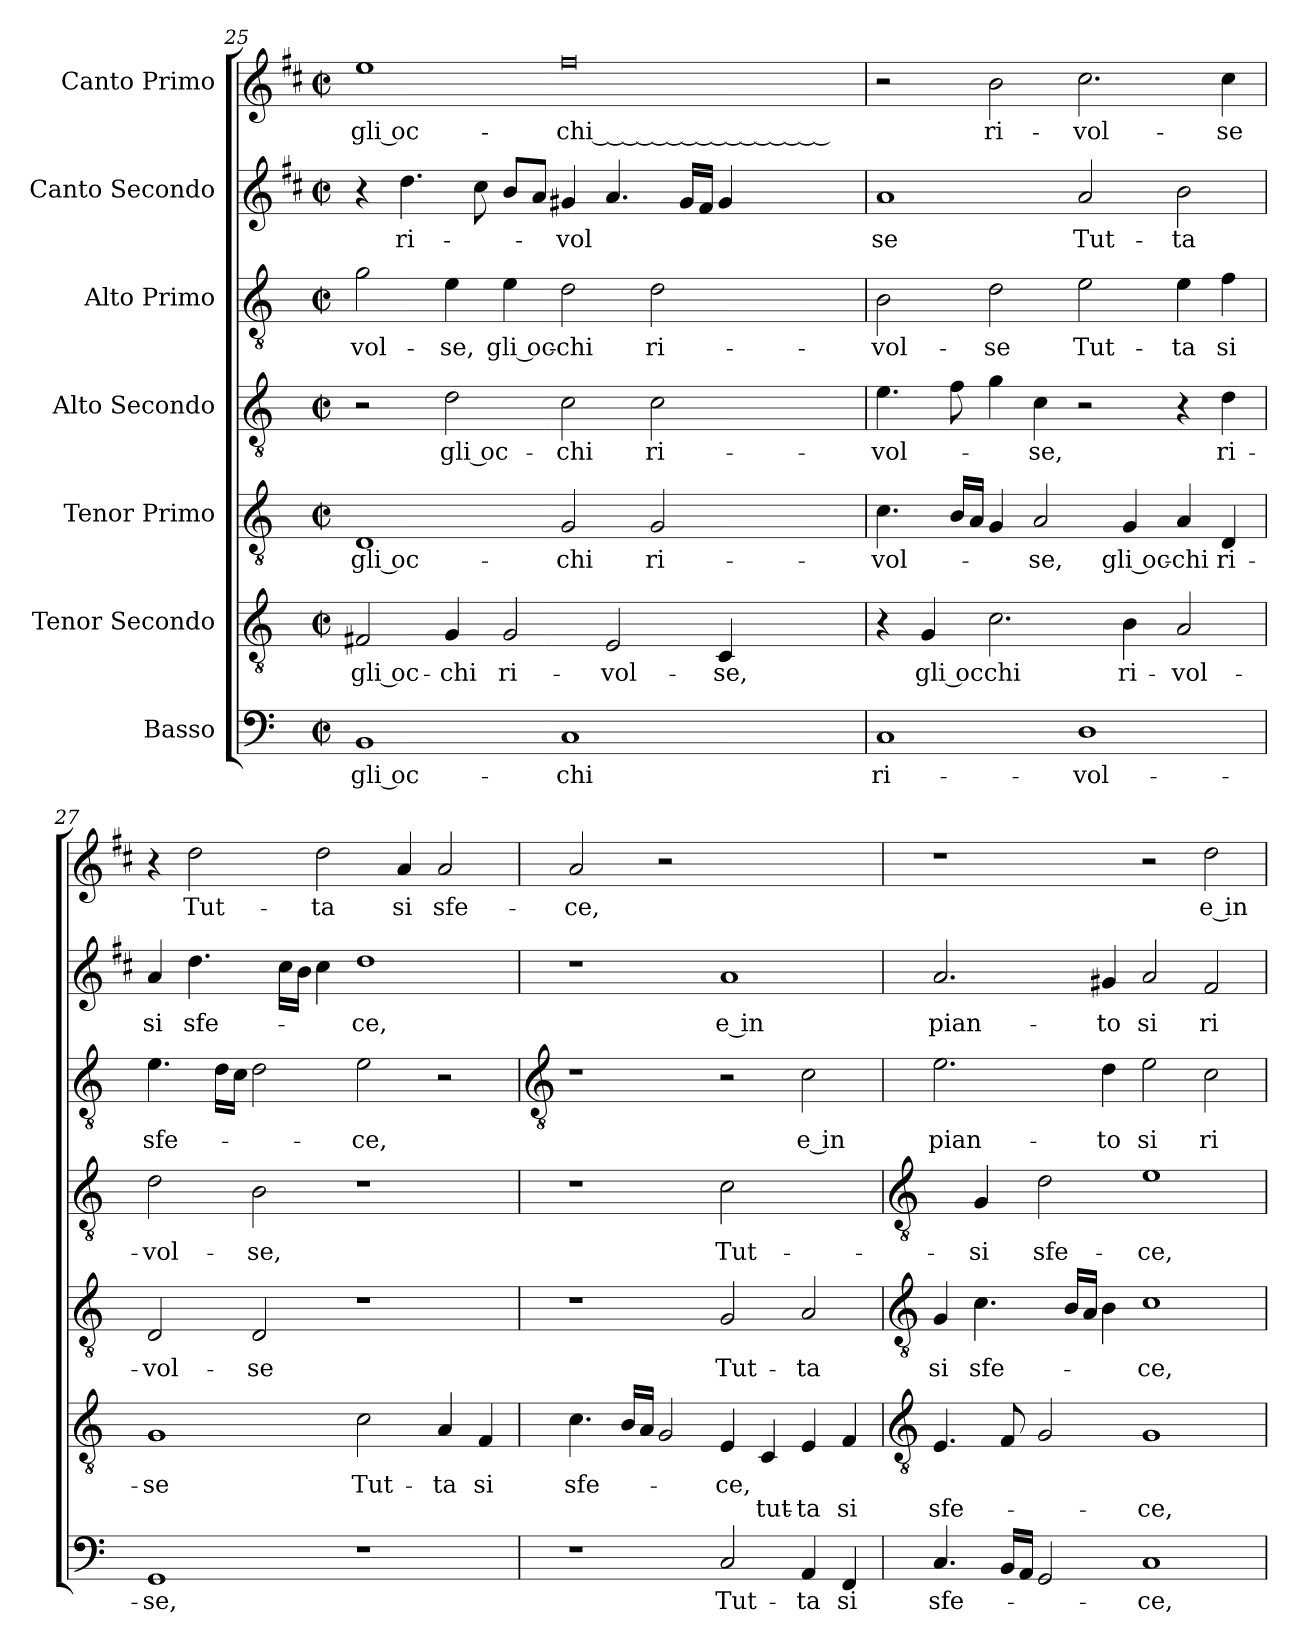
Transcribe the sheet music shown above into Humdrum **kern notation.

**kern	**text	**kern	**text	**text	**kern	**text	**kern	**text	**kern	**text	**kern	**text	**kern	**text
*part7	*part7	*part6	*part6	*part6	*part5	*part5	*part4	*part4	*part3	*part3	*part2	*part2	*part1	*part1
*staff7	*staff7	*staff6	*staff6	*staff6	*staff5	*staff5	*staff4	*staff4	*staff3	*staff3	*staff2	*staff2	*staff1	*staff1
*I"Basso	*	*I"Tenor Secondo	*	*	*I"Tenor Primo	*	*I"Alto Secondo	*	*I"Alto Primo	*	*I"Canto Secondo	*	*I"Canto Primo	*
!!LO:LB:g=z
*clefF4	*	*clefGv2	*	*	*clefGv2	*	*clefGv2	*	*clefGv2	*	*clefG2	*	*clefG2	*
*	*	*	*	*	*	*	*	*	*	*	*ITrd1c2	*	*ITrd1c2	*
*k[]	*	*k[]	*	*	*k[]	*	*k[]	*	*k[]	*	*k[]	*	*k[]	*
*C:	*	*C:	*	*	*C:	*	*C:	*	*C:	*	*C:	*	*C:	*
*M4/2	*	*M4/2	*	*	*M4/2	*	*M4/2	*	*M4/2	*	*M4/2	*	*M4/2	*
*met(c|)	*	*met(c|)	*	*	*met(c|)	*	*met(c|)	*	*met(c|)	*	*met(c|)	*	*met(c|)	*
=25	=25	=25	=25	=25	=25	=25	=25	=25	=25	=25	=25	=25	=25	=25
!	!LO:LY:b	!	!LO:LY:b	!	!	!LO:LY:b	!	!	!	!LO:LY:b	!	!	!	!LO:LY:b
1BB	gli oc-	2F#X	gli oc-	.	1D	gli oc-	2r	.	2g	-vol-	4r	.	1dd	gli oc-
!	!	!	!	!	!	!	!	!	!	!	!	!LO:LY:b	!	!
.	.	.	.	.	.	.	.	.	.	.	4.cc	ri-	.	.
!	!	!	!LO:LY:b	!	!	!	!	!LO:LY:b	!	!LO:LY:b	!	!	!	!
.	.	4G	-chi	.	.	.	2d	gli oc-	4e	-se,	.	.	.	.
.	.	.	.	.	.	.	.	.	.	.	8b	.	.	.
!	!	!	!LO:LY:b	!	!	!	!	!	!	!LO:LY:b	!	!	!	!
.	.	2G	ri-	.	.	.	.	.	4e	gli oc-	8aL	.	.	.
.	.	.	.	.	.	.	.	.	.	.	8gJ	.	.	.
!	!LO:LY:b	!	!	!	!	!LO:LY:b	!	!LO:LY:b	!	!LO:LY:b	!	!LO:LY:b	!	!LO:LY:b
1C	-chi	.	.	.	2G	-chi	2c	-chi	2d	-chi	4f#X	-vol	0ee	-chi_________________
!	!	!	!LO:LY:b	!	!	!	!	!	!	!	!	!	!	!
.	.	2E	-vol-	.	.	.	.	.	.	.	4.g	.	.	.
!	!	!	!	!	!	!LO:LY:b	!	!LO:LY:b	!	!LO:LY:b	!	!	!	!
.	.	.	.	.	2G	ri-	2c	ri-	2d	ri-	.	.	.	.
.	.	.	.	.	.	.	.	.	.	.	16f#LL	.	.	.
.	.	.	.	.	.	.	.	.	.	.	16eJJ	.	.	.
!	!	!	!LO:LY:b	!	!	!	!	!	!	!	!	!	!	!
.	.	4C	-se,	.	.	.	.	.	.	.	4f#	.	.	.
1ryy	.	1ryy	.	.	1ryy	.	1ryy	.	1ryy	.	1ryy	.	.	.
=26	=26	=26	=26	=26	=26	=26	=26	=26	=26	=26	=26	=26	=26	=26
!	!LO:LY:b	!	!	!	!	!LO:LY:b	!	!LO:LY:b	!	!LO:LY:b	!	!LO:LY:b	!	!
1C	ri-	4r	.	.	4.c	-vol-	4.e	-vol-	2B	-vol-	1g	se	2r	.
!	!	!	!LO:LY:b	!	!	!	!	!	!	!	!	!	!	!
.	.	4G	gli oc-	.	.	.	.	.	.	.	.	.	.	.
.	.	.	.	.	16BLL	.	8f	.	.	.	.	.	.	.
.	.	.	.	.	16AJJ	.	.	.	.	.	.	.	.	.
!	!	!	!LO:LY:b	!	!	!	!	!	!	!LO:LY:b	!	!	!	!LO:LY:b
.	.	2.c	-chi	.	4G	.	4g	.	2d	-se	.	.	2a	ri-
!	!	!	!	!	!	!LO:LY:b	!	!LO:LY:b	!	!	!	!	!	!
.	.	.	.	.	2A	-se,	4c	-se,	.	.	.	.	.	.
!	!LO:LY:b	!	!	!	!	!	!	!	!	!LO:LY:b	!	!LO:LY:b	!	!LO:LY:b
1D	-vol-	.	.	.	.	.	2r	.	2e	Tut-	2g	Tut-	2.b	-vol-
!	!	!	!LO:LY:b	!	!	!LO:LY:b	!	!	!	!	!	!	!	!
.	.	4B	ri-	.	4G	gli oc-	.	.	.	.	.	.	.	.
!	!	!	!LO:LY:b	!	!	!LO:LY:b	!	!	!	!LO:LY:b	!	!LO:LY:b	!	!
.	.	2A	-vol-	.	4A	-chi	4r	.	4e	-ta	2a	-ta	.	.
!	!	!	!	!	!	!LO:LY:b	!	!LO:LY:b	!	!LO:LY:b	!	!	!	!LO:LY:b
.	.	.	.	.	4D	ri-	4d	ri-	4f	si	.	.	4b	-se
=27	=27	=27	=27	=27	=27	=27	=27	=27	=27	=27	=27	=27	=27	=27
!	!LO:LY:b	!	!LO:LY:b	!	!	!LO:LY:b	!	!LO:LY:b	!	!LO:LY:b	!	!LO:LY:b	!	!
1GG	-se,	1G	-se	.	2D	-vol-	2d	-vol-	4.e	sfe-	4g	si	4r	.
!	!	!	!	!	!	!	!	!	!	!	!	!LO:LY:b	!	!LO:LY:b
.	.	.	.	.	.	.	.	.	.	.	4.cc	sfe-	2cc	Tut-
.	.	.	.	.	.	.	.	.	16dLL	.	.	.	.	.
.	.	.	.	.	.	.	.	.	16cJJ	.	.	.	.	.
!	!	!	!	!	!	!LO:LY:b	!	!LO:LY:b	!	!	!	!	!	!
.	.	.	.	.	2D	-se	2B	-se,	2d	.	.	.	.	.
.	.	.	.	.	.	.	.	.	.	.	16bLL	.	.	.
.	.	.	.	.	.	.	.	.	.	.	16aJJ	.	.	.
!	!	!	!	!	!	!	!	!	!	!	!	!	!	!LO:LY:b
.	.	.	.	.	.	.	.	.	.	.	4b	.	2cc	-ta
!	!	!	!LO:LY:b	!	!	!	!	!	!	!LO:LY:b	!	!LO:LY:b	!	!
1r	.	2c	Tut-	.	1r	.	1r	.	2e	-ce,	1cc	-ce,	.	.
!	!	!	!	!	!	!	!	!	!	!	!	!	!	!LO:LY:b
.	.	.	.	.	.	.	.	.	.	.	.	.	4g	si
!	!	!	!LO:LY:b	!	!	!	!	!	!	!	!	!	!	!LO:LY:b
.	.	4A	-ta	.	.	.	.	.	2r	.	.	.	2g	sfe-
!	!	!	!LO:LY:b	!	!	!	!	!	!	!	!	!	!	!
.	.	4F	si	.	.	.	.	.	.	.	.	.	.	.
!!LO:LB:g=z
=28	=28	=28	=28	=28	=28	=28	=28	=28	=28	=28	=28	=28	=28	=28
*	*	*	*	*	*	*	*	*	*clefGv2	*	*	*	*	*
!	!	!	!LO:LY:b	!	!	!	!	!	!	!	!	!	!	!LO:LY:b
1r	.	4.c	sfe-	.	1r	.	1r	.	1r	.	1r	.	2g	-ce,
.	.	16BLL	.	.	.	.	.	.	.	.	.	.	.	.
.	.	16AJJ	.	.	.	.	.	.	.	.	.	.	.	.
.	.	2G	.	.	.	.	.	.	.	.	.	.	2r	.
!	!LO:LY:b	!	!LO:LY:b	!	!	!LO:LY:b	!	!LO:LY:b	!	!	!	!LO:LY:b	!	!
2C	Tut-	4E	-ce,	.	2G	Tut-	2c	Tut-	2r	.	1g	e in	1ryy	.
!	!	!	!	!LO:LY:b	!	!	!	!	!	!	!	!	!	!
.	.	4C	.	tut-	.	.	.	.	.	.	.	.	.	.
!	!LO:LY:b	!	!	!LO:LY:b	!	!LO:LY:b	!	!LO:LY:b	!	!LO:LY:b	!	!	!	!
4AA	-ta	4E	.	-ta	2A	-ta	[2cyy	-ta__	2c	e in	.	.	.	.
!	!LO:LY:b	!	!	!LO:LY:b	!	!	!	!	!	!	!	!	!	!
4FF	si	4F	.	si	.	.	.	.	.	.	.	.	.	.
!!LO:LB:g=z
=29	=29	=29	=29	=29	=29	=29	=29	=29	=29	=29	=29	=29	=29	=29
*	*	*clefGv2	*	*	*clefGv2	*	*clefGv2	*	*	*	*	*	*	*
!	!LO:LY:b	!	!	!LO:LY:b	!	!LO:LY:b	!	!LO:LY:b	!	!LO:LY:b	!	!LO:LY:b	!	!
4.C	sfe-	4.E	.	sfe-	4G	si	4cyy]	__	2.e	pian-	2.g	pian-	1r	.
!	!	!	!	!	!	!LO:LY:b	!	!LO:LY:b	!	!	!	!	!	!
.	.	.	.	.	4.c	sfe-	4G	si	.	.	.	.	.	.
16BBLL	.	8F	.	.	.	.	.	.	.	.	.	.	.	.
16AAJJ	.	.	.	.	.	.	.	.	.	.	.	.	.	.
!	!	!	!	!	!	!	!	!LO:LY:b	!	!	!	!	!	!
2GG	.	2G	.	.	.	.	2d	sfe-	.	.	.	.	.	.
.	.	.	.	.	16BLL	.	.	.	.	.	.	.	.	.
.	.	.	.	.	16AJJ	.	.	.	.	.	.	.	.	.
!	!	!	!	!	!	!	!	!	!	!LO:LY:b	!	!LO:LY:b	!	!
.	.	.	.	.	4B	.	.	.	4d	-to	4f#X	-to	.	.
!	!LO:LY:b	!	!	!LO:LY:b	!	!LO:LY:b	!	!LO:LY:b	!	!LO:LY:b	!	!LO:LY:b	!	!
1C	-ce,	1G	.	-ce,	1c	-ce,	1e	-ce,	2e	si	2g	si	2r	.
!	!	!	!	!	!	!	!	!	!	!LO:LY:b	!	!LO:LY:b	!	!LO:LY:b
.	.	.	.	.	.	.	.	.	2c	ri-	2e	ri-	2cc	e in
=	=	=	=	=	=	=	=	=	=	=	=	=	=	=
*-	*-	*-	*-	*-	*-	*-	*-	*-	*-	*-	*-	*-	*-	*-
